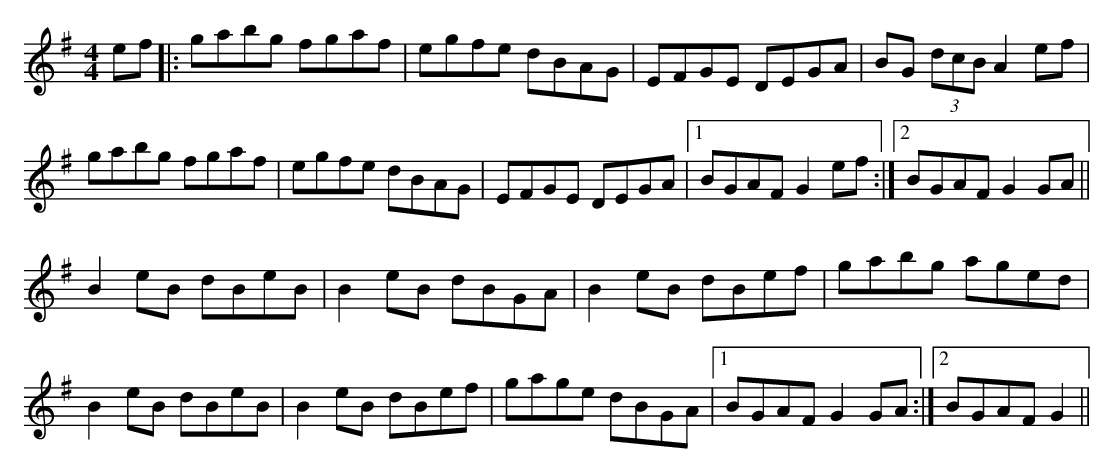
X:1
M:4/4
K:G
ef|:gabg fgaf|egfe dBAG|EFGE DEGA|BG (3dcB A2 ef|
gabg fgaf|egfe dBAG|EFGE DEGA|1 BGAF G2ef:|2 BGAF G2GA||
B2eB dBeB|B2eB dBGA|B2eB dBef|gabg aged|
B2eB dBeB|B2eB dBef|gage dBGA|1 BGAF G2GA:|2 BGAF G2||
